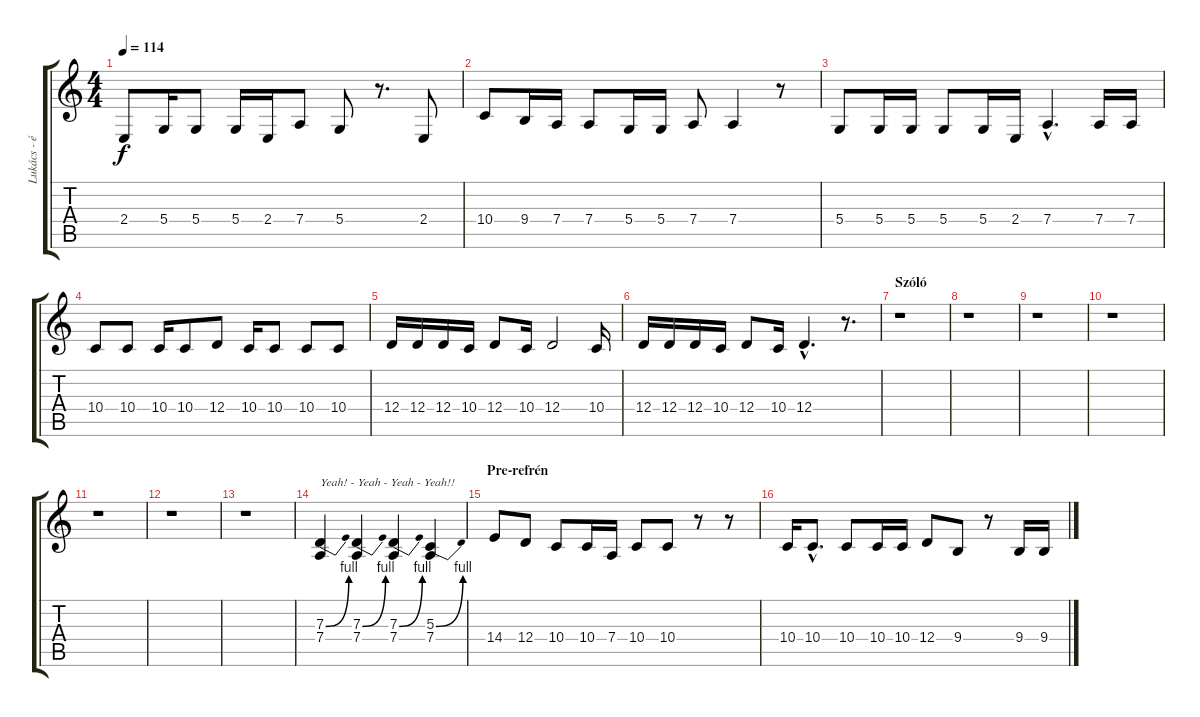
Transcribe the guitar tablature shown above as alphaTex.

\track ("Lukács - ének" "Lukács - é") {instrument cello}
\staff {score tabs}
\tuning (E4 B3 G3 D3 A2 E2) {hide}
\ts (4 4)
\tempo 114
\clef g2
\ks c
2.4.8{dy f} 5.4.16 5.4.8 5.4.16 2.4.16 7.4.8 5.4.8 r.8{d} 2.4.8 |
10.4.8 9.4.16 7.4.16 7.4.8 5.4.16 5.4.16 7.4.8 7.4.4 r.8 |
5.4.8 5.4.16 5.4.16 5.4.8 5.4.16 2.4.16 7.4{hac}.4{d} 7.4.16 7.4.16 |
10.4.8 10.4.8 10.4.16 10.4.8 12.4.8 10.4.16 10.4.8 10.4.8 10.4.8 |
12.4.16 12.4.16 12.4.16 10.4.16 12.4.8 10.4.16 12.4.2 10.4.16 |
12.4.16 12.4.16 12.4.16 10.4.16 12.4.8 10.4.16 12.4{hac}.4{d} r.8{d} |
\section ("" "Szóló")
r.1 |
r.1 |
r.1 |
r.1 |
r.1 |
r.1 |
r.1 |
(7.3{be (bend 0 0 60 4)} 7.4).4{txt "Yeah! - Yeah - Yeah - Yeah!!"} (7.3{be (bend 0 0 60 4)} 7.4).4 (7.3{be (bend 0 0 60 4)} 7.4).4 (5.3{be (bend 0 0 60 4)} 7.4).4 |
\section ("" "Pre-refrén")
14.4.8 12.4.8 10.4.8 10.4.16 7.4.16 10.4.8 10.4.8 r.8 r.8 |
10.4.16 10.4{hac}.8{d} 10.4.8 10.4.16 10.4.16 12.4.8 9.4.8 r.8 9.4.16 9.4.16
